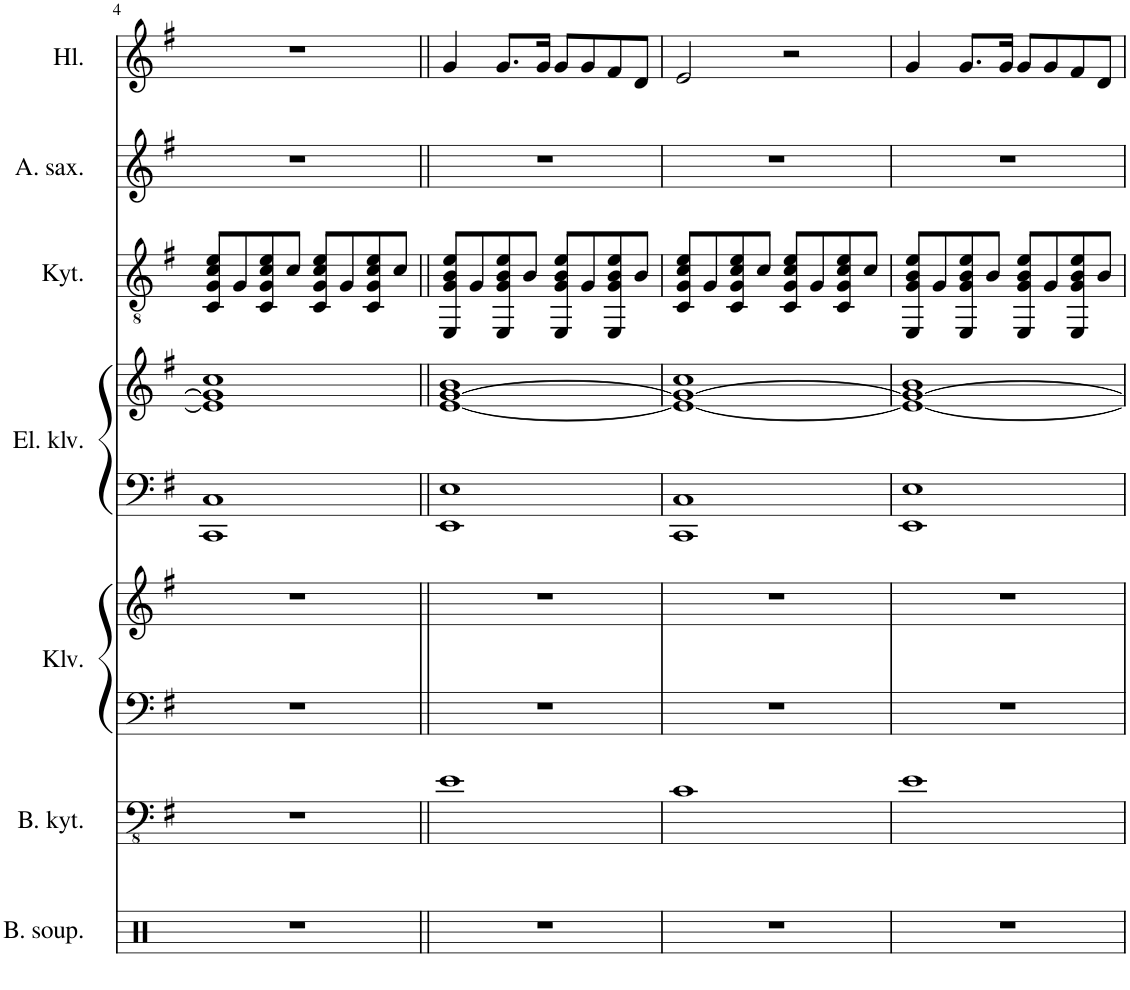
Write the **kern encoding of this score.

**kern	**kern	**kern	**kern	**kern	**kern	**kern	**kern	**kern
*part7	*part6	*part5	*part5	*part4	*part4	*part3	*part2	*part1
*staff9	*staff8	*staff7	*staff6	*staff5	*staff4	*staff3	*staff2	*staff1
*I"Bicí souprava	*I"Basová kytara	*I"Klavír	*	*I"Elektrický klavír	*	*I"Akustická kytara	*I"Altový saxofon	*I"Zpěv
*I'B. soup.	*I'B. kyt.	*I'Klv.	*	*I'El. klv.	*	*I'Kyt.	*I'A. sax.	*
!!LO:PB:g=z
*clefX	*clefFv4	*clefF4	*clefG2	*clefF4	*clefG2	*clefGv2	*clefG2	*clefG2
*	*	*	*	*	*	*	*ITrd12c21	*
*k[]	*k[f#]	*k[f#]	*k[f#]	*k[f#]	*k[f#]	*k[f#]	*k[f#]	*k[f#]
*M4/4	*M4/4	*M4/4	*M4/4	*M4/4	*M4/4	*M4/4	*M4/4	*M4/4
=4	=4	=4	=4	=4	=4	=4	=4	=4
1r	1r	1r	1r	1CC 1C	1e] 1g] 1cc	8C/ 8G/ 8c/ 8e/L	1r	1r
.	.	.	.	.	.	8G/	.	.
.	.	.	.	.	.	8C/ 8G/ 8c/ 8e/	.	.
.	.	.	.	.	.	8c/J	.	.
.	.	.	.	.	.	8C/ 8G/ 8c/ 8e/L	.	.
.	.	.	.	.	.	8G/	.	.
.	.	.	.	.	.	8C/ 8G/ 8c/ 8e/	.	.
.	.	.	.	.	.	8c/J	.	.
=5||	=5||	=5||	=5||	=5||	=5||	=5||	=5||	=5||
1r	1E	1r	1r	1EE 1E	[1e [1g 1b	8EE/ 8G/ 8B/ 8e/L	1r	4g/
.	.	.	.	.	.	8G/	.	.
.	.	.	.	.	.	8EE/ 8G/ 8B/ 8e/	.	8.g/L
.	.	.	.	.	.	8B/J	.	.
.	.	.	.	.	.	.	.	16g/Jk
.	.	.	.	.	.	8EE/ 8G/ 8B/ 8e/L	.	8g/L
.	.	.	.	.	.	8G/	.	8g/
.	.	.	.	.	.	8EE/ 8G/ 8B/ 8e/	.	8f#/
.	.	.	.	.	.	8B/J	.	8d/J
=6	=6	=6	=6	=6	=6	=6	=6	=6
1r	1C	1r	1r	1CC 1C	1e_ 1g_ 1cc	8C/ 8G/ 8c/ 8e/L	1r	2e/
.	.	.	.	.	.	8G/	.	.
.	.	.	.	.	.	8C/ 8G/ 8c/ 8e/	.	.
.	.	.	.	.	.	8c/J	.	.
.	.	.	.	.	.	8C/ 8G/ 8c/ 8e/L	.	2r
.	.	.	.	.	.	8G/	.	.
.	.	.	.	.	.	8C/ 8G/ 8c/ 8e/	.	.
.	.	.	.	.	.	8c/J	.	.
=7	=7	=7	=7	=7	=7	=7	=7	=7
1r	1E	1r	1r	1EE 1E	1e_ 1g_ 1b	8EE/ 8G/ 8B/ 8e/L	1r	4g/
.	.	.	.	.	.	8G/	.	.
.	.	.	.	.	.	8EE/ 8G/ 8B/ 8e/	.	8.g/L
.	.	.	.	.	.	8B/J	.	.
.	.	.	.	.	.	.	.	16g/Jk
.	.	.	.	.	.	8EE/ 8G/ 8B/ 8e/L	.	8g/L
.	.	.	.	.	.	8G/	.	8g/
.	.	.	.	.	.	8EE/ 8G/ 8B/ 8e/	.	8f#/
.	.	.	.	.	.	8B/J	.	8d/J
=	=	=	=	=	=	=	=	=
*-	*-	*-	*-	*-	*-	*-	*-	*-
